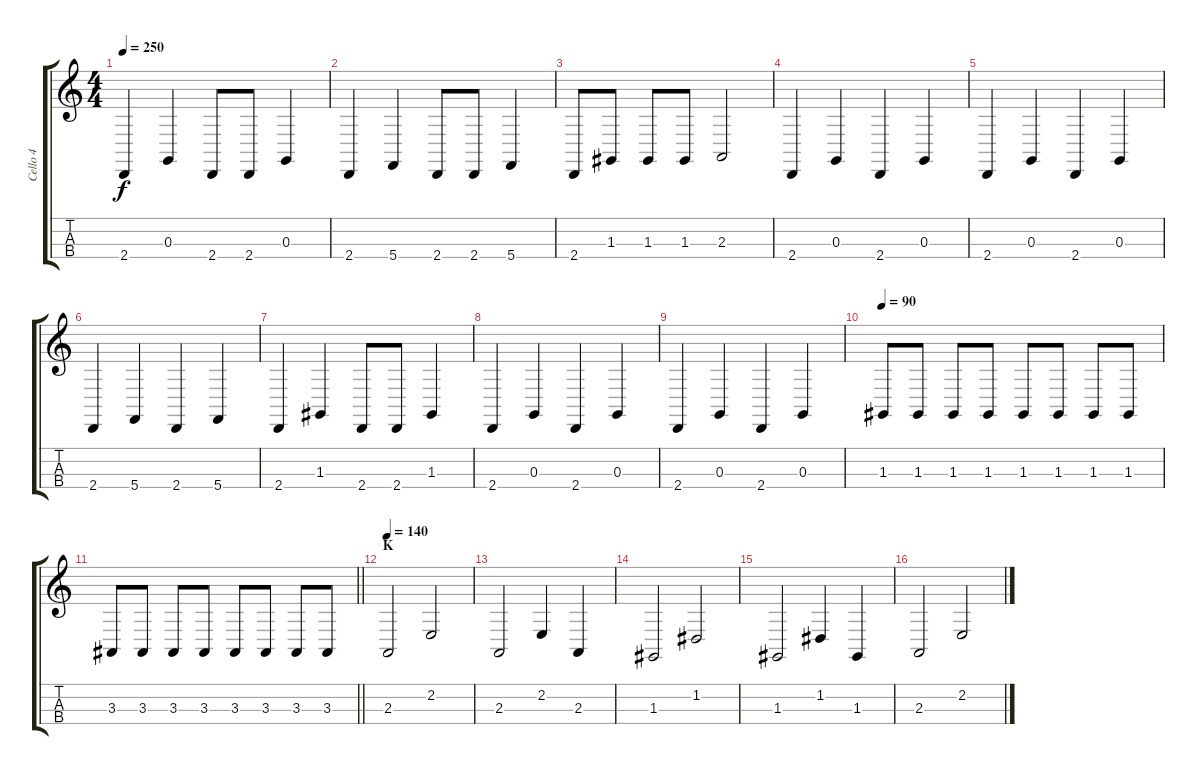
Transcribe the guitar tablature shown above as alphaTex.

\track ("Cello 4" "Cello 4") {instrument cello}
\staff {score tabs}
\tuning (A3 D3 G2 C2) {hide}
\ts (4 4)
\tempo 250
\clef g2
\ks c
2.4.4{dy f} 0.3.4 2.4.8 2.4.8 0.3.4 |
2.4.4 5.4.4 2.4.8 2.4.8 5.4.4 |
2.4.8 1.3.8 1.3.8 1.3.8 2.3.2 |
2.4.4 0.3.4 2.4.4 0.3.4 |
2.4.4 0.3.4 2.4.4 0.3.4 |
2.4.4 5.4.4 2.4.4 5.4.4 |
2.4.4 1.3.4 2.4.8 2.4.8 1.3.4 |
2.4.4 0.3.4 2.4.4 0.3.4 |
2.4.4 0.3.4 2.4.4 0.3.4 |
\tempo 90
1.3.8 1.3.8 1.3.8 1.3.8 1.3.8 1.3.8 1.3.8 1.3.8 |
\barLineRight lightlight
3.3.8 3.3.8 3.3.8 3.3.8 3.3.8 3.3.8 3.3.8 3.3.8 |
\section ("" "K")
\tempo 140
2.3.2 2.2.2 |
2.3.2 2.2.4 2.3.4 |
1.3.2 1.2.2 |
1.3.2 1.2.4 1.3.4 |
2.3.2 2.2.2
